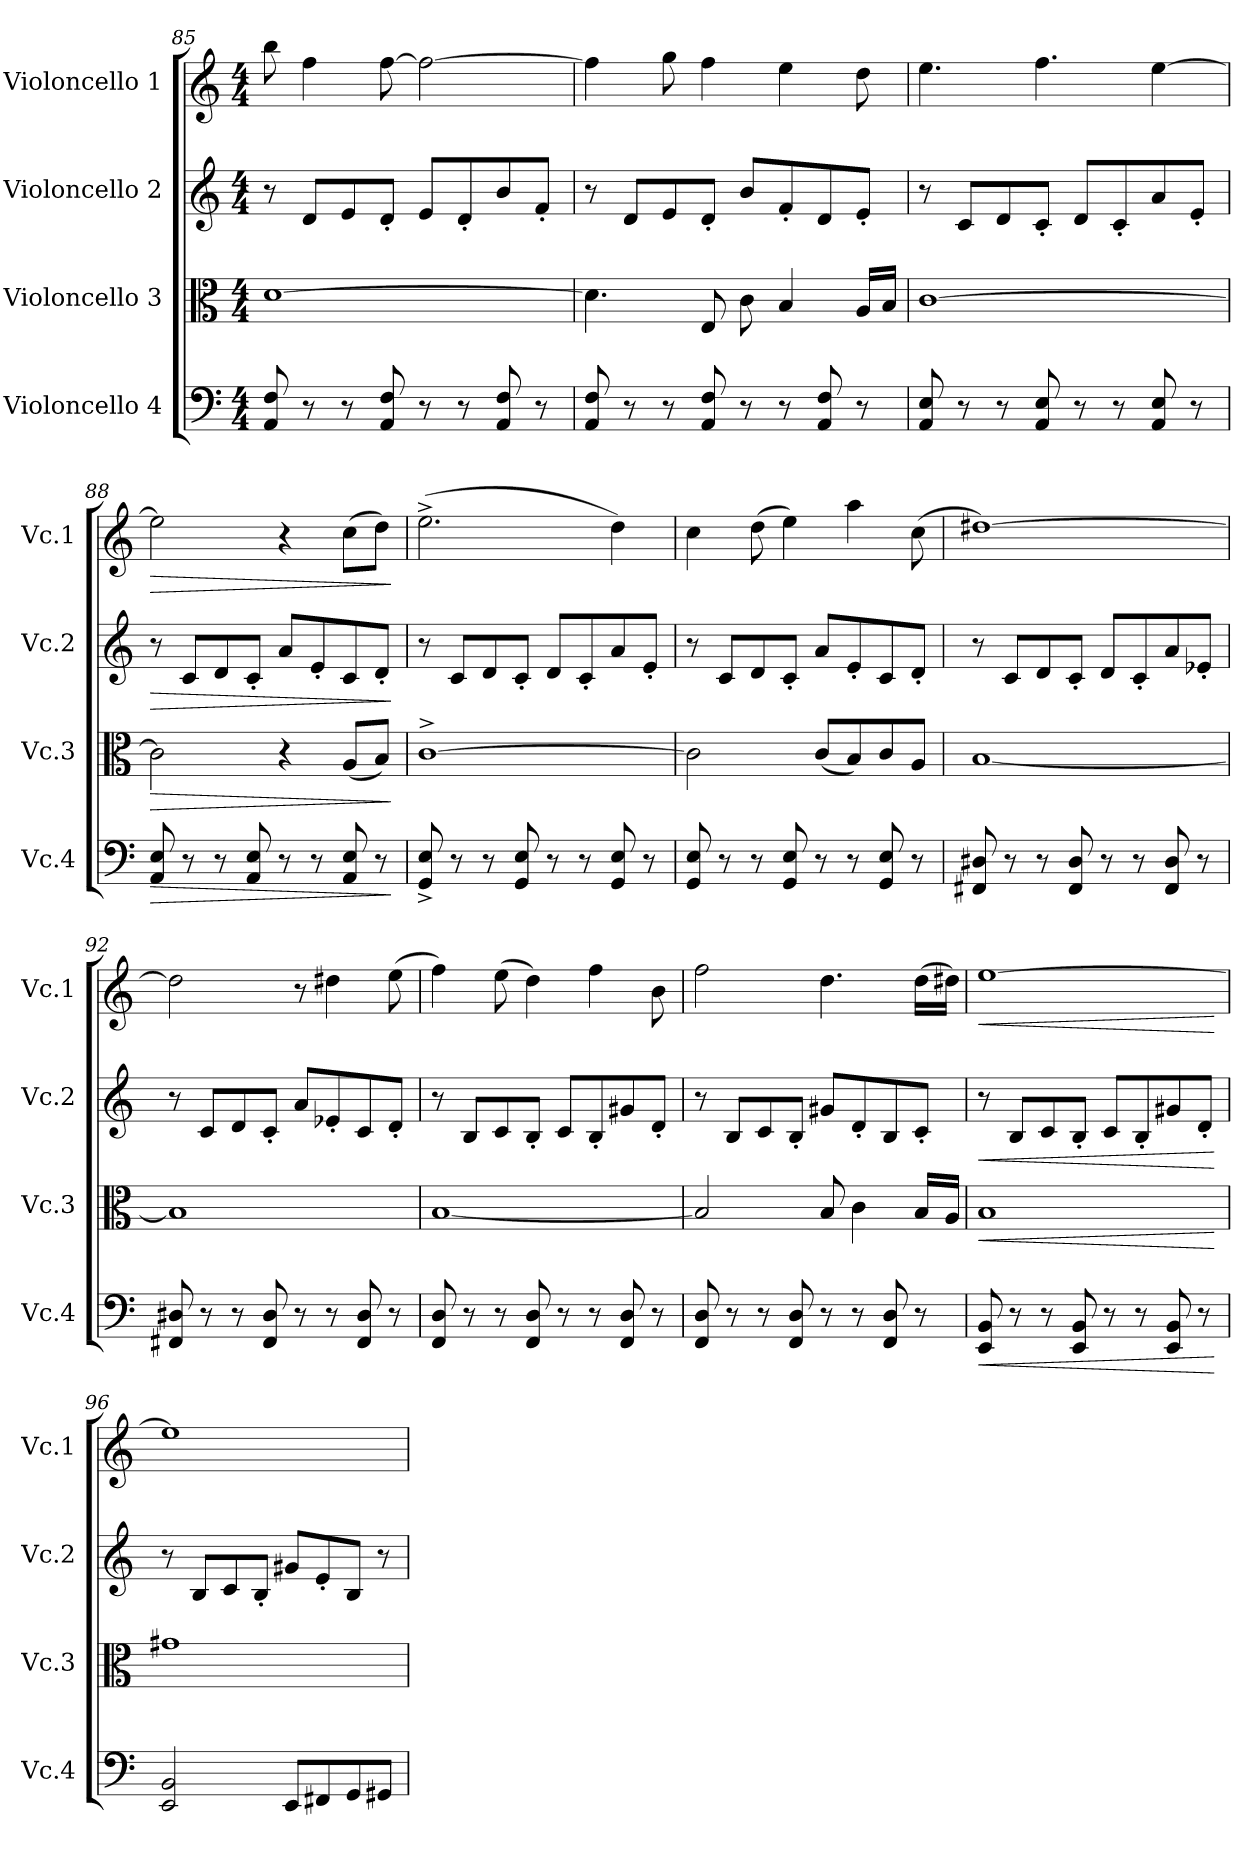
**kern	**dynam	**kern	**dynam	**kern	**dynam	**kern	**dynam
*part4	*part4	*part3	*part3	*part2	*part2	*part1	*part1
*staff4	*staff4	*staff3	*staff3	*staff2	*staff2	*staff1	*staff1
*I"Violoncello 4	*	*I"Violoncello 3	*	*I"Violoncello 2	*	*I"Violoncello 1	*
*I'Vc.4	*	*I'Vc.3	*	*I'Vc.2	*	*I'Vc.1	*
*clefF4	*	*clefC3	*	*clefG2	*	*clefG2	*
*k[]	*	*k[]	*	*k[]	*	*k[]	*
*M4/4	*	*M4/4	*	*M4/4	*	*M4/4	*
=85	=85	=85	=85	=85	=85	=85	=85
8AA/ 8F/	.	[1d	.	8r	.	8bb\	.
8r	.	.	.	8d/L	.	4ff\	.
8r	.	.	.	8e/	.	.	.
8AA/ 8F/	.	.	.	8d'/J	.	[8ff\	.
8r	.	.	.	8e/L	.	2ff\_	.
8r	.	.	.	8d'/	.	.	.
8AA/ 8F/	.	.	.	8b/	.	.	.
8r	.	.	.	8f'/J	.	.	.
!!LO:PB:g=z
=86	=86	=86	=86	=86	=86	=86	=86
8AA/ 8F/	.	4.d\]	.	8r	.	4ff\]	.
8r	.	.	.	8d/L	.	.	.
8r	.	.	.	8e/	.	8gg\	.
8AA/ 8F/	.	8E/	.	8d'/J	.	4ff\	.
8r	.	8c\	.	8b/L	.	.	.
8r	.	4B/	.	8f'/	.	4ee\	.
8AA/ 8F/	.	.	.	8d/	.	.	.
8r	.	16A/LL	.	8e'/J	.	8dd\	.
.	.	16B/JJ	.	.	.	.	.
=87	=87	=87	=87	=87	=87	=87	=87
8AA/ 8E/	.	[1c	.	8r	.	4.ee\	.
8r	.	.	.	8c/L	.	.	.
8r	.	.	.	8d/	.	.	.
8AA/ 8E/	.	.	.	8c'/J	.	4.ff\	.
8r	.	.	.	8d/L	.	.	.
8r	.	.	.	8c'/	.	.	.
8AA/ 8E/	.	.	.	8a/	.	[4ee\	.
8r	.	.	.	8e'/J	.	.	.
!!LO:LB:g=z
=88	=88	=88	=88	=88	=88	=88	=88
!	!LO:HP:b	!	!LO:HP:b	!	!LO:HP:b	!	!LO:HP:b
8AA/ 8E/	>	2c\]	>	8r	>	2ee\]	>
8r	.	.	.	8c/L	.	.	.
8r	.	.	.	8d/	.	.	.
8AA/ 8E/	.	.	.	8c'/J	.	.	.
8r	.	4r	.	8a/L	.	4r	.
8r	.	.	.	8e'/	.	.	.
8AA/ 8E/	.	(8A/L	.	8c/	.	(8cc\L	.
8r	.	8B/J)	.	8d'/J	.	8dd\J)	.
.	]	.	]	.	]	.	]
=89	=89	=89	=89	=89	=89	=89	=89
8GG/^ 8E/^	.	[1c^	.	8r	.	(2.ee^\	.
8r	.	.	.	8c/L	.	.	.
8r	.	.	.	8d/	.	.	.
8GG/ 8E/	.	.	.	8c'/J	.	.	.
8r	.	.	.	8d/L	.	.	.
8r	.	.	.	8c'/	.	.	.
8GG/ 8E/	.	.	.	8a/	.	4dd\)	.
8r	.	.	.	8e'/J	.	.	.
=90	=90	=90	=90	=90	=90	=90	=90
8GG/ 8E/	.	2c\]	.	8r	.	4cc\	.
8r	.	.	.	8c/L	.	.	.
8r	.	.	.	8d/	.	(8dd\	.
8GG/ 8E/	.	.	.	8c'/J	.	4ee\)	.
8r	.	(8c/L	.	8a/L	.	.	.
8r	.	8B/)	.	8e'/	.	4aa\	.
8GG/ 8E/	.	8c/	.	8c/	.	.	.
8r	.	8A/J	.	8d'/J	.	(8cc\	.
!!LO:LB:g=z
=91	=91	=91	=91	=91	=91	=91	=91
8FF#X/ 8D#X/	.	[1B	.	8r	.	[1dd#X)	.
8r	.	.	.	8c/L	.	.	.
8r	.	.	.	8d/	.	.	.
8FF#/ 8D#/	.	.	.	8c'/J	.	.	.
8r	.	.	.	8d/L	.	.	.
8r	.	.	.	8c'/	.	.	.
8FF#/ 8D#/	.	.	.	8a/	.	.	.
8r	.	.	.	8e-X'/J	.	.	.
=92	=92	=92	=92	=92	=92	=92	=92
8FF#X/ 8D#X/	.	1B]	.	8r	.	2dd#\]	.
8r	.	.	.	8c/L	.	.	.
8r	.	.	.	8d/	.	.	.
8FF#/ 8D#/	.	.	.	8c'/J	.	.	.
8r	.	.	.	8a/L	.	8r	.
8r	.	.	.	8e-X'/	.	4dd#X\	.
8FF#/ 8D#/	.	.	.	8c/	.	.	.
8r	.	.	.	8d'/J	.	(8ee\	.
=93	=93	=93	=93	=93	=93	=93	=93
8FF/ 8D/	.	[1B	.	8r	.	4ff\)	.
8r	.	.	.	8B/L	.	.	.
8r	.	.	.	8c/	.	(8ee\	.
8FF/ 8D/	.	.	.	8B'/J	.	4dd\)	.
8r	.	.	.	8c/L	.	.	.
8r	.	.	.	8B'/	.	4ff\	.
8FF/ 8D/	.	.	.	8g#X/	.	.	.
8r	.	.	.	8d'/J	.	8b\	.
!!LO:PB:g=z
=94	=94	=94	=94	=94	=94	=94	=94
8FF/ 8D/	.	2B/]	.	8r	.	2ff\	.
8r	.	.	.	8B/L	.	.	.
8r	.	.	.	8c/	.	.	.
8FF/ 8D/	.	.	.	8B'/J	.	.	.
8r	.	8B/	.	8g#X/L	.	4.dd\	.
8r	.	4c\	.	8d'/	.	.	.
8FF/ 8D/	.	.	.	8B/	.	.	.
8r	.	16B/LL	.	8c'/J	.	(16dd\LL	.
.	.	16A/JJ	.	.	.	16dd#X\JJ)	.
!!LO:LB:g=z
=95	=95	=95	=95	=95	=95	=95	=95
!	!LO:HP:b	!	!LO:HP:b	!	!LO:HP:b	!	!LO:HP:b
8EE/ 8BB/	<	1B	<	8r	<	[1ee	<
8r	.	.	.	8B/L	.	.	.
8r	.	.	.	8c/	.	.	.
8EE/ 8BB/	.	.	.	8B'/J	.	.	.
8r	.	.	.	8c/L	.	.	.
8r	.	.	.	8B'/	.	.	.
8EE/ 8BB/	.	.	.	8g#X/	.	.	.
8r	.	.	.	8d'/J	.	.	.
.	[	.	[	.	[	.	[
=96	=96	=96	=96	=96	=96	=96	=96
2EE/ 2BB/	.	1g#X	.	8r	.	1ee]	.
.	.	.	.	8B/L	.	.	.
.	.	.	.	8c/	.	.	.
.	.	.	.	8B'/J	.	.	.
8EE/L	.	.	.	8g#X/L	.	.	.
8FF#X/	.	.	.	8e'/	.	.	.
8GG/	.	.	.	8B/J	.	.	.
8GG#X/J	.	.	.	8r	.	.	.
=	=	=	=	=	=	=	=
*-	*-	*-	*-	*-	*-	*-	*-
